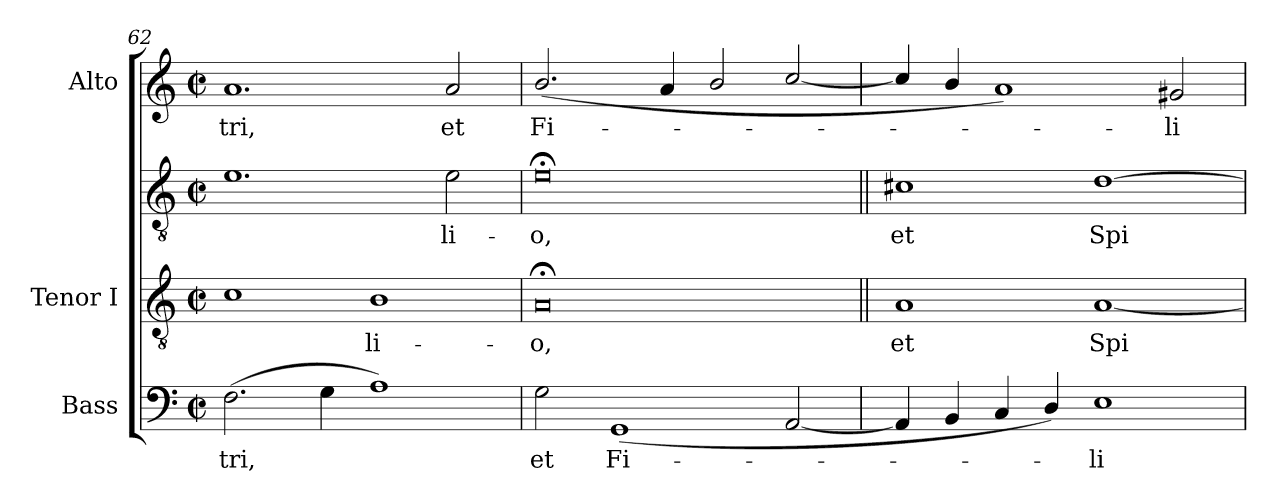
**kern	**text	**kern	**text	**kern	**text	**kern	**text
*part3	*part3	*part2	*part2	*part2	*part2	*part1	*part1
*staff4	*staff4	*staff3	*staff3	*staff2	*staff2	*staff1	*staff1
*I"Bass	*	*I"Tenor I	*	*	*	*I"Alto	*
*I'B	*	*I'T	*	*	*	*I'A	*
*clefF4	*	*clefGv2	*	*clefGv2	*	*clefG2	*
*k[]	*	*k[]	*	*k[]	*	*k[]	*
*C:	*	*C:	*	*C:	*	*C:	*
*M4/2	*	*M4/2	*	*M4/2	*	*M4/2	*
*met(c|)	*	*met(c|)	*	*met(c|)	*	*met(c|)	*
=62	=62	=62	=62	=62	=62	=62	=62
!	!LO:LY:b	!	!	!	!	!	!LO:LY:b
(>2.F	-tri,	1c	.	1.e	.	1.a	-tri,
4G	.	.	.	.	.	.	.
!	!	!	!LO:LY:b	!	!	!	!
1A)	.	1B	-li-	.	.	.	.
!	!	!	!	!	!LO:LY:b	!	!LO:LY:b
.	.	.	.	2e	li-	2a	et
=63	=63	=63	=63	=63	=63	=63	=63
!	!LO:LY:b	!	!LO:LY:b	!	!LO:LY:b	!	!LO:LY:b
2G	et	0A;<	o,	0e;<	-o,	(<2.b/	Fi-
!	!LO:LY:b	!	!	!	!	!	!
(<1GG	Fi-	.	.	.	.	.	.
.	.	.	.	.	.	4a/	.
.	.	.	.	.	.	2b/	.
[2AA	.	.	.	.	.	[2cc/	.
=64	=64	=64||	=64	=64||	=64	=64	=64
!	!	!	!LO:LY:b	!	!LO:LY:b	!	!
4AA]	.	1A	et	1c#X	et	4cc/]	.
4BB	.	.	.	.	.	4b/	.
4C	.	.	.	.	.	1a)	.
4D/)	.	.	.	.	.	.	.
!	!LO:LY:b	!	!LO:LY:b	!	!LO:LY:b	!	!
1E	li-	[1A	Spi-	[1d	Spi-	.	.
!	!	!	!	!	!	!	!LO:LY:b
.	.	.	.	.	.	2g#X	li-
=	=	=	=	=	=	=	=
*-	*-	*-	*-	*-	*-	*-	*-
